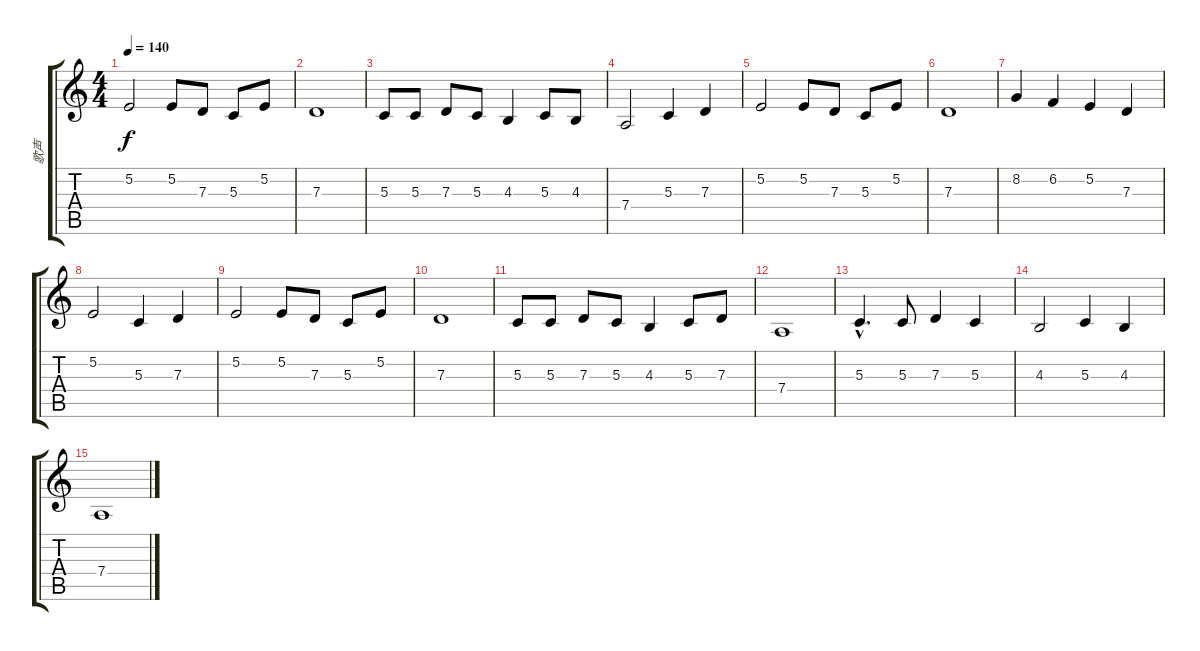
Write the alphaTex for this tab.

\track ("歌声" "歌声") {instrument lead1square}
\staff {score tabs}
\tuning (E4 B3 G3 D3 A2 E2) {hide}
\ts (4 4)
\tempo 140
\clef g2
\ks c
5.2.2{dy f} 5.2.8 7.3.8 5.3.8 5.2.8 |
7.3.1 |
5.3.8 5.3.8 7.3.8 5.3.8 4.3.4 5.3.8 4.3.8 |
7.4.2 5.3.4 7.3.4 |
5.2.2 5.2.8 7.3.8 5.3.8 5.2.8 |
7.3.1 |
8.2.4 6.2.4 5.2.4 7.3.4 |
5.2.2 5.3.4 7.3.4 |
5.2.2 5.2.8 7.3.8 5.3.8 5.2.8 |
7.3.1 |
5.3.8 5.3.8 7.3.8 5.3.8 4.3.4 5.3.8 7.3.8 |
7.4.1 |
5.3{hac}.4{d} 5.3.8 7.3.4 5.3.4 |
4.3.2 5.3.4 4.3.4 |
7.4.1
